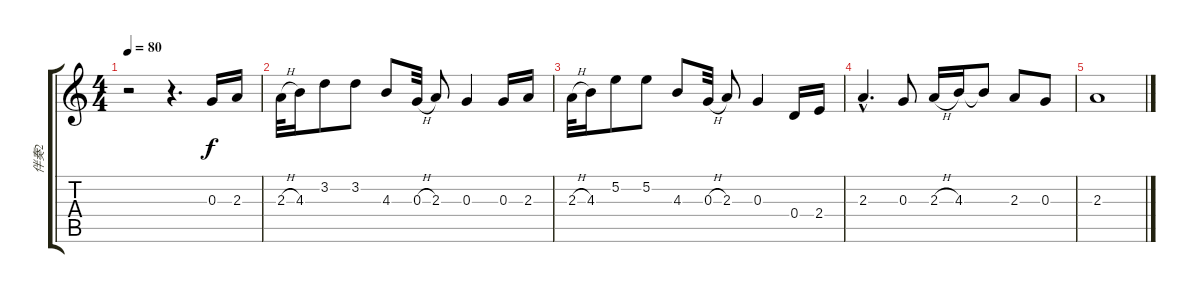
\track ("伴奏2" "伴奏2") {instrument acousticguitarsteel}
\staff {score tabs}
\tuning (E4 B3 G3 D3 A2 E2) {hide}
\ts (4 4)
\tempo 80
\clef g2
\ks c
r.2{dy f instrument acousticguitarsteel} r.4{d} 0.3.16 2.3.16 |
2.3{h}.32 4.3.16 3.2.8 3.2.8 4.3.8 0.3{h}.32 2.3.8 0.3.4 0.3.16 2.3.16 |
2.3{h}.32 4.3.16 5.2.8 5.2.8 4.3.8 0.3{h}.32 2.3.8 0.3.4 0.4.16 2.4.16 |
2.3{hac}.4{d} 0.3.8 2.3{h}.16 4.3.16 4.3{t}.8 2.3.8 0.3.8 |
2.3.1
